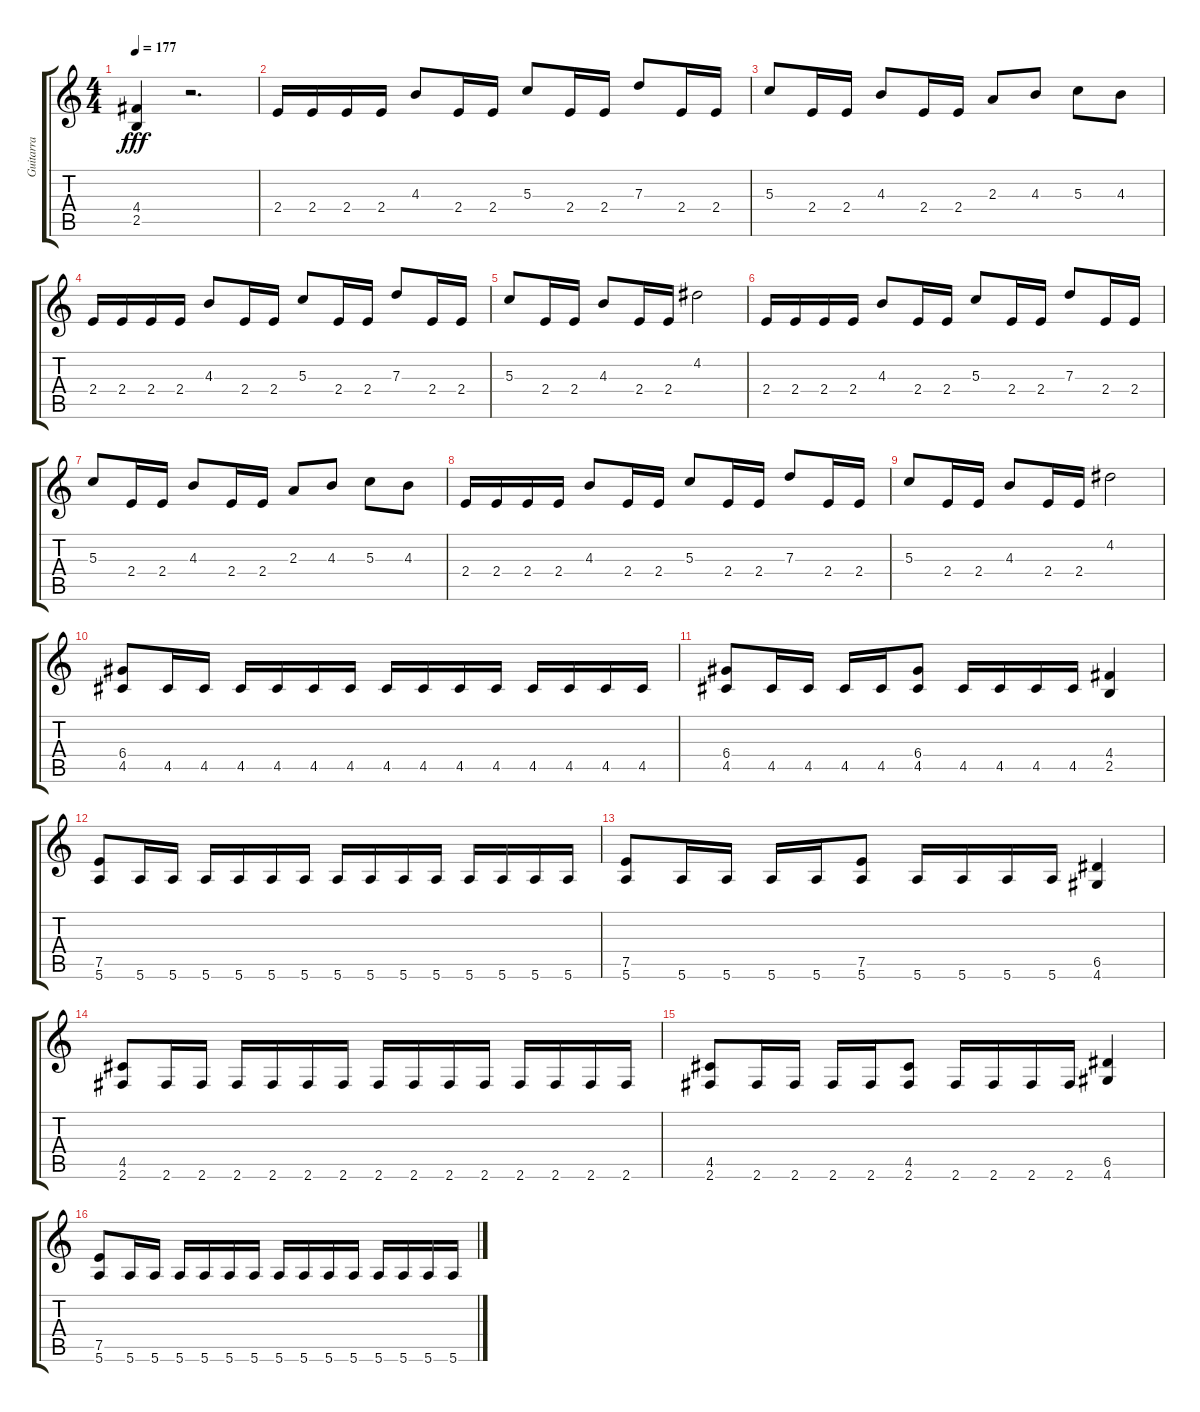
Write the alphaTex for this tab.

\track ("Guitarra" "Guitarra") {instrument distortionguitar}
\staff {score tabs}
\tuning (E4 B3 G3 D3 A2 E2) {hide}
\ts (4 4)
\tempo 177
\clef g2
\ks c
(4.4 2.5).4{dy fff} r.2{d} |
2.4.16 2.4.16 2.4.16 2.4.16 4.3.8 2.4.16 2.4.16 5.3.8 2.4.16 2.4.16 7.3.8 2.4.16 2.4.16 |
5.3.8 2.4.16 2.4.16 4.3.8 2.4.16 2.4.16 2.3.8 4.3.8 5.3.8 4.3.8 |
2.4.16 2.4.16 2.4.16 2.4.16 4.3.8 2.4.16 2.4.16 5.3.8 2.4.16 2.4.16 7.3.8 2.4.16 2.4.16 |
5.3.8 2.4.16 2.4.16 4.3.8 2.4.16 2.4.16 4.2.2 |
2.4.16 2.4.16 2.4.16 2.4.16 4.3.8 2.4.16 2.4.16 5.3.8 2.4.16 2.4.16 7.3.8 2.4.16 2.4.16 |
5.3.8 2.4.16 2.4.16 4.3.8 2.4.16 2.4.16 2.3.8 4.3.8 5.3.8 4.3.8 |
2.4.16 2.4.16 2.4.16 2.4.16 4.3.8 2.4.16 2.4.16 5.3.8 2.4.16 2.4.16 7.3.8 2.4.16 2.4.16 |
5.3.8 2.4.16 2.4.16 4.3.8 2.4.16 2.4.16 4.2.2 |
(6.4 4.5).8 4.5.16 4.5.16 4.5.16 4.5.16 4.5.16 4.5.16 4.5.16 4.5.16 4.5.16 4.5.16 4.5.16 4.5.16 4.5.16 4.5.16 |
(6.4 4.5).8 4.5.16 4.5.16 4.5.16 4.5.16 (6.4 4.5).8 4.5.16 4.5.16 4.5.16 4.5.16 (4.4 2.5).4 |
(7.5 5.6).8 5.6.16 5.6.16 5.6.16 5.6.16 5.6.16 5.6.16 5.6.16 5.6.16 5.6.16 5.6.16 5.6.16 5.6.16 5.6.16 5.6.16 |
(7.5 5.6).8 5.6.16 5.6.16 5.6.16 5.6.16 (7.5 5.6).8 5.6.16 5.6.16 5.6.16 5.6.16 (6.5 4.6).4 |
(4.5 2.6).8 2.6.16 2.6.16 2.6.16 2.6.16 2.6.16 2.6.16 2.6.16 2.6.16 2.6.16 2.6.16 2.6.16 2.6.16 2.6.16 2.6.16 |
(4.5 2.6).8 2.6.16 2.6.16 2.6.16 2.6.16 (4.5 2.6).8 2.6.16 2.6.16 2.6.16 2.6.16 (6.5 4.6).4 |
(7.5 5.6).8 5.6.16 5.6.16 5.6.16 5.6.16 5.6.16 5.6.16 5.6.16 5.6.16 5.6.16 5.6.16 5.6.16 5.6.16 5.6.16 5.6.16
